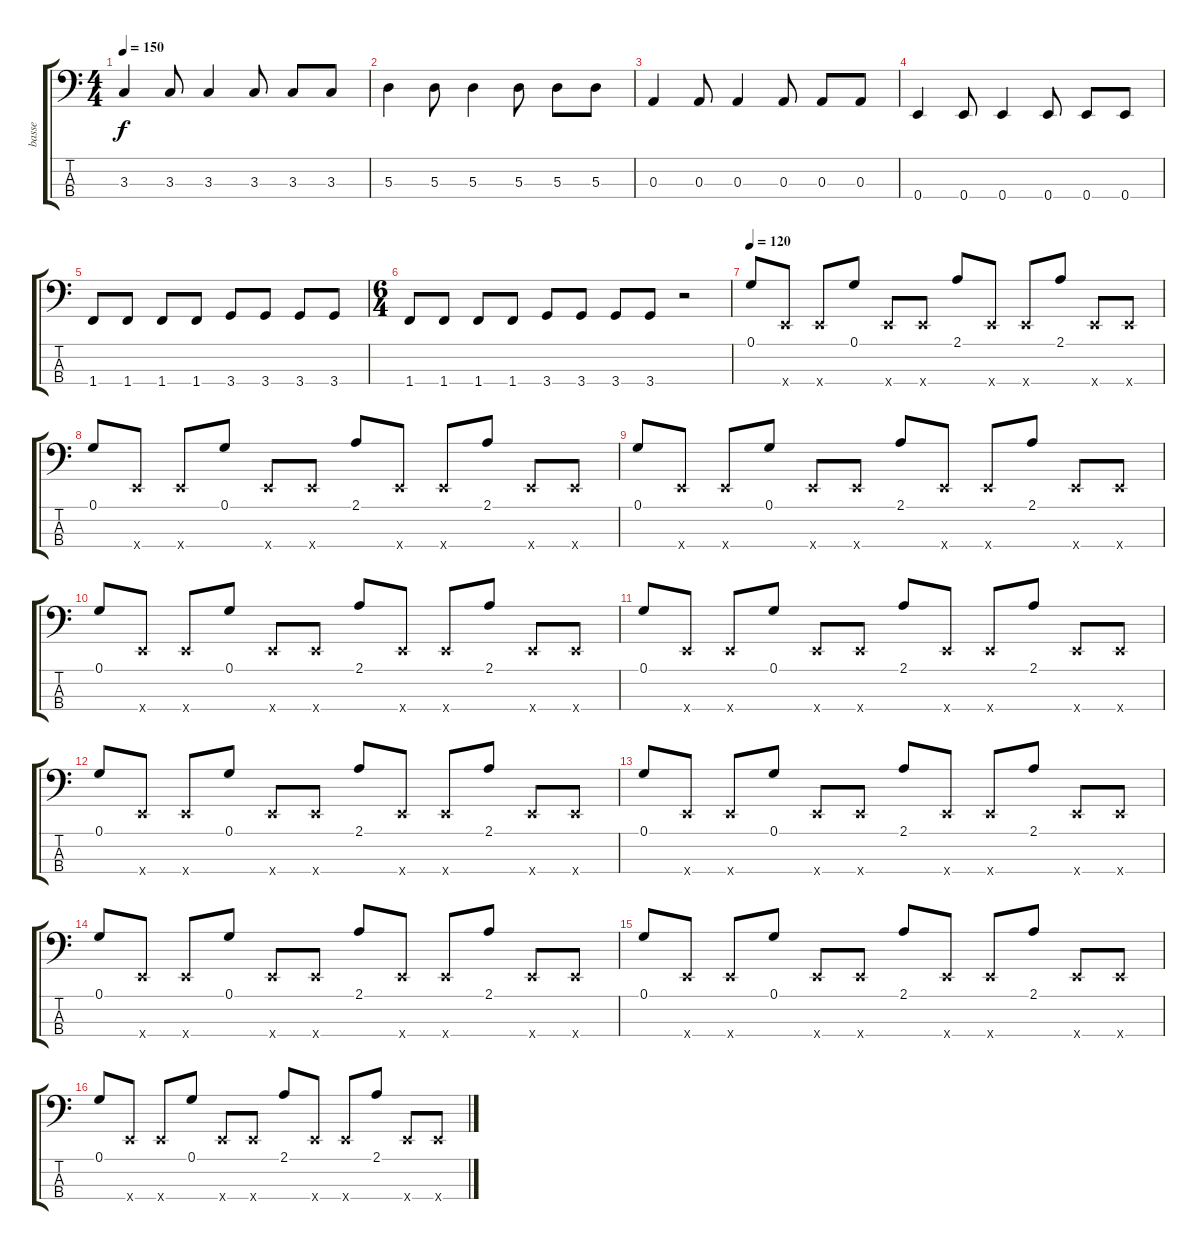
\track ("basse" "basse") {instrument electricbassfinger}
\staff {score tabs}
\tuning (G2 D2 A1 E1) {hide}
\ts (4 4)
\tempo 150
\clef f4
\ks c
3.3.4{dy f} 3.3.8 3.3.4 3.3.8 3.3.8 3.3.8 |
5.3.4 5.3.8 5.3.4 5.3.8 5.3.8 5.3.8 |
0.3.4 0.3.8 0.3.4 0.3.8 0.3.8 0.3.8 |
0.4.4 0.4.8 0.4.4 0.4.8 0.4.8 0.4.8 |
1.4.8 1.4.8 1.4.8 1.4.8 3.4.8 3.4.8 3.4.8 3.4.8 |
\ts (6 4)
1.4.8 1.4.8 1.4.8 1.4.8 3.4.8 3.4.8 3.4.8 3.4.8 r.2 |
\tempo 120
0.1.8{volume 8} 0.4{x}.8 0.4{x}.8 0.1.8 0.4{x}.8 0.4{x}.8 2.1.8 0.4{x}.8 0.4{x}.8 2.1.8 0.4{x}.8 0.4{x}.8 |
0.1.8 0.4{x}.8 0.4{x}.8 0.1.8 0.4{x}.8 0.4{x}.8 2.1.8 0.4{x}.8 0.4{x}.8 2.1.8 0.4{x}.8 0.4{x}.8 |
0.1.8 0.4{x}.8 0.4{x}.8 0.1.8 0.4{x}.8 0.4{x}.8 2.1.8 0.4{x}.8 0.4{x}.8 2.1.8 0.4{x}.8 0.4{x}.8 |
0.1.8 0.4{x}.8 0.4{x}.8 0.1.8 0.4{x}.8 0.4{x}.8 2.1.8 0.4{x}.8 0.4{x}.8 2.1.8 0.4{x}.8 0.4{x}.8 |
0.1.8 0.4{x}.8 0.4{x}.8 0.1.8 0.4{x}.8 0.4{x}.8 2.1.8 0.4{x}.8 0.4{x}.8 2.1.8 0.4{x}.8 0.4{x}.8 |
0.1.8 0.4{x}.8 0.4{x}.8 0.1.8 0.4{x}.8 0.4{x}.8 2.1.8 0.4{x}.8 0.4{x}.8 2.1.8 0.4{x}.8 0.4{x}.8 |
0.1.8 0.4{x}.8 0.4{x}.8 0.1.8 0.4{x}.8 0.4{x}.8 2.1.8 0.4{x}.8 0.4{x}.8 2.1.8 0.4{x}.8 0.4{x}.8 |
0.1.8 0.4{x}.8 0.4{x}.8 0.1.8 0.4{x}.8 0.4{x}.8 2.1.8 0.4{x}.8 0.4{x}.8 2.1.8 0.4{x}.8 0.4{x}.8 |
0.1.8 0.4{x}.8 0.4{x}.8 0.1.8 0.4{x}.8 0.4{x}.8 2.1.8 0.4{x}.8 0.4{x}.8 2.1.8 0.4{x}.8 0.4{x}.8 |
0.1.8 0.4{x}.8 0.4{x}.8 0.1.8 0.4{x}.8 0.4{x}.8 2.1.8 0.4{x}.8 0.4{x}.8 2.1.8 0.4{x}.8 0.4{x}.8
